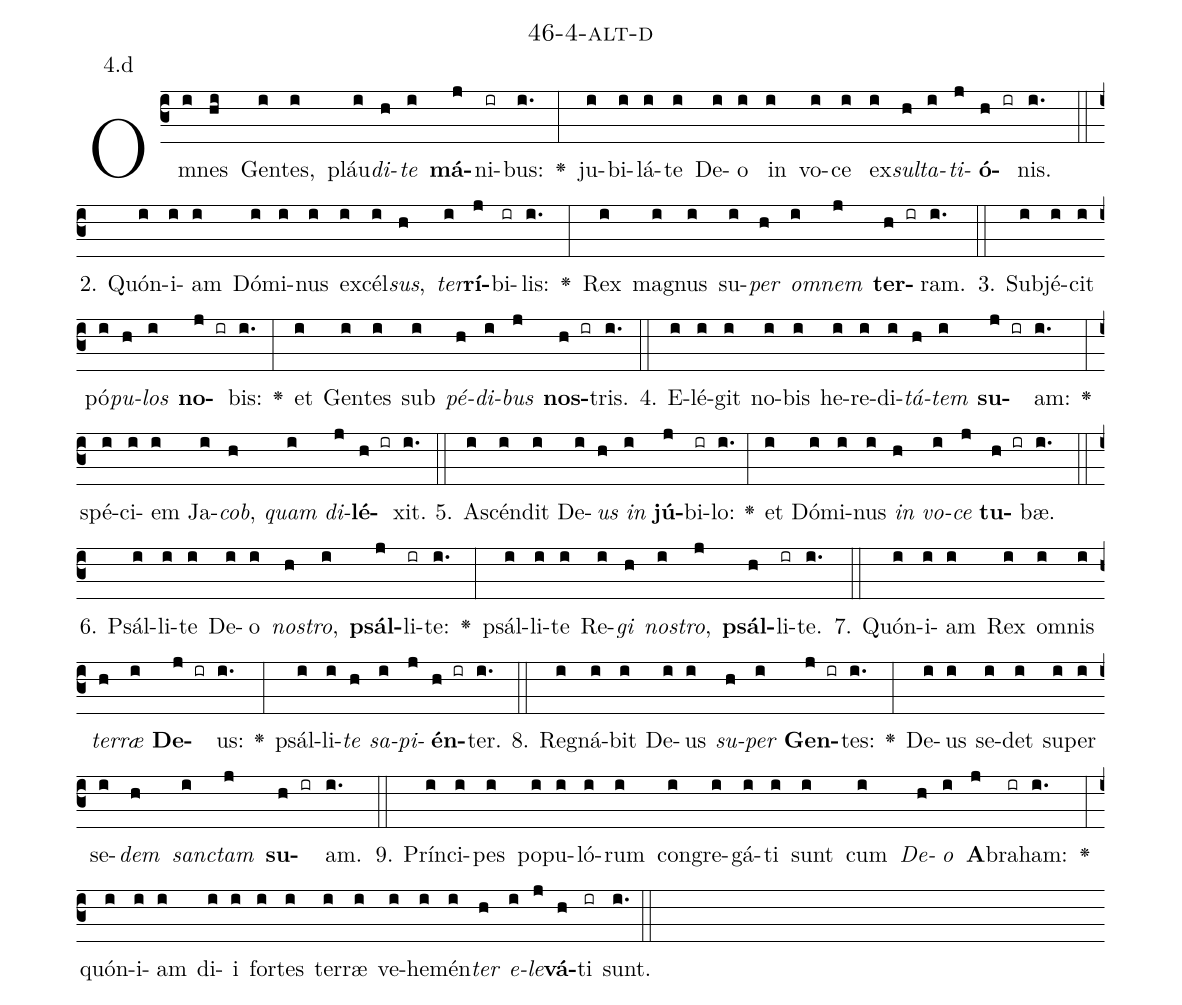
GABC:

name: 46-4-alt-d;
annotation: 4.d;
%%
(c3)Om(i)nes(hi) Gen(i)tes,(i) pláu(i)<i>di</i>(h)<i>te</i>(i) <b>má</b>(j)ni(ir)bus:(i.) <v>\greheightstar</v>(:) ju(i)bi(i)lá(i)te(i) De(i)o(i) in(i) vo(i)ce(i) ex(i)<i>sul</i>(h)<i>ta</i>(i)<i>ti</i>(j)<b>ó</b>(h ir)nis.(i.) (::)
2. Quón(i)i(i)am(i) Dó(i)mi(i)nus(i) ex(i)cél(i)<i>sus</i>,(h) <i>ter</i>(i)<b>rí</b>(j)bi(ir)lis:(i.) <v>\greheightstar</v>(:) Rex(i) ma(i)gnus(i) su(i)<i>per</i>(h) <i>om</i>(i)<i>nem</i>(j) <b>ter</b>(h ir)ram.(i.) (::)
3. Sub(i)jé(i)cit(i) pó(i)<i>pu</i>(h)<i>los</i>(i) <b>no</b>(j ir)bis:(i.) <v>\greheightstar</v>(:) et(i) Gen(i)tes(i) sub(i) <i>pé</i>(h)<i>di</i>(i)<i>bus</i>(j) <b>nos</b>(h ir)tris.(i.) (::)
4. E(i)lé(i)git(i) no(i)bis(i) he(i)re(i)di(i)<i>tá</i>(h)<i>tem</i>(i) <b>su</b>(j ir)am:(i.) <v>\greheightstar</v>(:) spé(i)ci(i)em(i) Ja(i)<i>cob</i>,(h) <i>quam</i>(i) <i>di</i>(j)<b>lé</b>(h ir)xit.(i.) (::)
5. A(i)scén(i)dit(i) De(i)<i>us</i>(h) <i>in</i>(i) <b>jú</b>(j)bi(ir)lo:(i.) <v>\greheightstar</v>(:) et(i) Dó(i)mi(i)nus(i) <i>in</i>(h) <i>vo</i>(i)<i>ce</i>(j) <b>tu</b>(h ir)bæ.(i.) (::)
6. Psál(i)li(i)te(i) De(i)o(i) <i>nos</i>(h)<i>tro</i>,(i) <b>psál</b>(j)li(ir)te:(i.) <v>\greheightstar</v>(:) psál(i)li(i)te(i) Re(i)<i>gi</i>(h) <i>nos</i>(i)<i>tro</i>,(j) <b>psál</b>(h)li(ir)te.(i.) (::)
7. Quón(i)i(i)am(i) Rex(i) om(i)nis(i) <i>ter</i>(h)<i>ræ</i>(i) <b>De</b>(j ir)us:(i.) <v>\greheightstar</v>(:) psál(i)li(i)<i>te</i>(h) <i>sa</i>(i)<i>pi</i>(j)<b>én</b>(h ir)ter.(i.) (::)
8. Re(i)gná(i)bit(i) De(i)us(i) <i>su</i>(h)<i>per</i>(i) <b>Gen</b>(j ir)tes:(i.) <v>\greheightstar</v>(:) De(i)us(i) se(i)det(i) su(i)per(i) se(i)<i>dem</i>(h) <i>sanc</i>(i)<i>tam</i>(j) <b>su</b>(h ir)am.(i.) (::)
9. Prín(i)ci(i)pes(i) po(i)pu(i)ló(i)rum(i) con(i)gre(i)gá(i)ti(i) sunt(i) cum(i) <i>De</i>(h)<i>o</i>(i) <b>A</b>(j)bra(ir)ham:(i.) <v>\greheightstar</v>(:) quón(i)i(i)am(i) di(i)i(i) for(i)tes(i) ter(i)ræ(i) ve(i)he(i)mén(i)<i>ter</i>(h) <i>e</i>(i)<i>le</i>(j)<b>vá</b>(h)ti(ir) sunt.(i.) (::)
